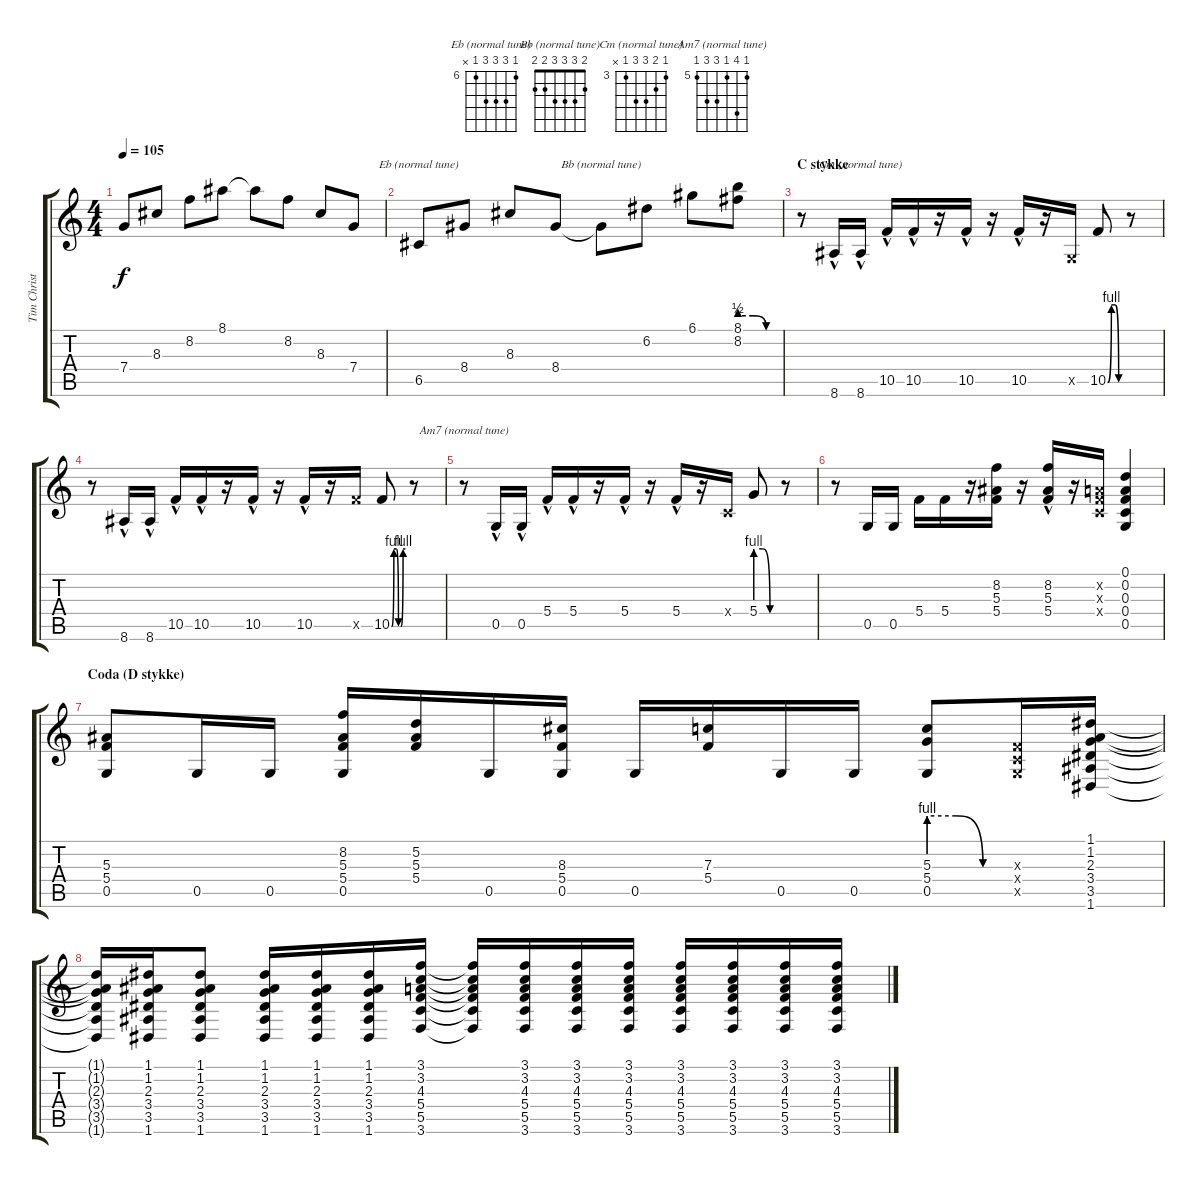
\track ("Tim Christensen (Guitar 1)" "Tim Christ") {instrument distortionguitar}
\staff {score tabs}
\tuning (D4 A3 F3 C3 G2 D2) {hide}
\chord ("Eb (normal tune)" 6 8 8 8 6 x) {firstfret 6}
\chord ("Bb (normal tune)" 2 3 3 3 2 2)
\chord ("Cm (normal tune)" 3 4 5 5 3 x) {firstfret 3}
\chord ("Am7 (normal tune)" 5 8 5 7 7 5) {firstfret 5}
\ts (4 4)
\tempo 105
\clef g2
\ks c
7.4{t}.8{dy f} 8.3.8 8.2.8 8.1.8 8.1{t}.8 8.2.8 8.3.8 7.4.8 |
6.5.8{ch "Eb (normal tune)"} 8.4.8 8.3.8 8.4.8 8.4{t}.8{ch "Bb (normal tune)"} 6.2.8 6.1.8 (8.1{be (custom 0 2 20 2 40 0 60 0)} 8.2{be (custom 0 2 20 2 40 0 60 0)}).8 |
\section ("" "C stykke")
r.8 8.6{hac}.16 8.6{hac}.16{ch "Cm (normal tune)"} 10.5{hac}.16 10.5{hac}.16 r.16 10.5{hac}.16 r.16 10.5{hac}.16 r.16 0.5{x}.16 10.5{be (custom 0 0 15 4 30 4 45 0 60 0)}.8 r.8 |
r.8 8.6{hac}.16 8.6{hac}.16 10.5{hac}.16 10.5{hac}.16 r.16 10.5{hac}.16 r.16 10.5{hac}.16 r.16 10.5{x}.16 10.5{be (custom 0 0 10 4 20 4 30 0 40 0 50 4 60 4)}.8 r.8 |
r.8{ch "Am7 (normal tune)"} 0.5{hac}.16 0.5{hac}.16 5.4{hac}.16 5.4{hac}.16 r.16 5.4{hac}.16 r.16 5.4{hac}.16 r.16 0.4{x}.16 5.4{be (custom 0 4 20 4 40 0 60 0)}.8 r.8 |
r.8 0.5.16 0.5.16 5.4.16 5.4.16 r.16 (8.2 5.3 5.4).16 r.16 (8.2 5.3 5.4{hac}).16 r.16 (0.2{x} 0.3{x} 0.4{x}).16 (0.1 0.2 0.3 0.4 0.5).4 |
\section ("" "Coda (D stykke)")
(5.3 5.4 0.5).8 0.5.16 0.5.16 (8.2 5.3 5.4 0.5).16 (5.2 5.3 5.4).16 0.5.16 (8.3 5.4 0.5).16 0.5.16 (7.3 5.4).16 0.5.16 0.5.16 (5.3{be (custom 0 4 20 4 40 0 60 0)} 5.4{be (custom 0 4 20 4 40 0 60 0)} 0.5).8 (0.3{x} 0.4{x} 0.5{x}).16 (1.1 1.2 2.3 3.4 3.5 1.6).16 |
(1.1{t} 1.2{t} 2.3{t} 3.4{t} 3.5{t} 1.6{t}).16 (1.1 1.2 2.3 3.4 3.5 1.6).16 (1.1 1.2 2.3 3.4 3.5 1.6).8 (1.1 1.2 2.3 3.4 3.5 1.6).16 (1.1 1.2 2.3 3.4 3.5 1.6).16 (1.1 1.2 2.3 3.4 3.5 1.6).16 (3.1 3.2 4.3 5.4 5.5 3.6).16 (3.1{t} 3.2{t} 4.3{t} 5.4{t} 5.5{t} 3.6{t}).16 (3.1 3.2 4.3 5.4 5.5 3.6).16 (3.1 3.2 4.3 5.4 5.5 3.6).16 (3.1 3.2 4.3 5.4 5.5 3.6).16 (3.1 3.2 4.3 5.4 5.5 3.6).16 (3.1 3.2 4.3 5.4 5.5 3.6).16 (3.1 3.2 4.3 5.4 5.5 3.6).16 (3.1 3.2 4.3 5.4 5.5 3.6).16
